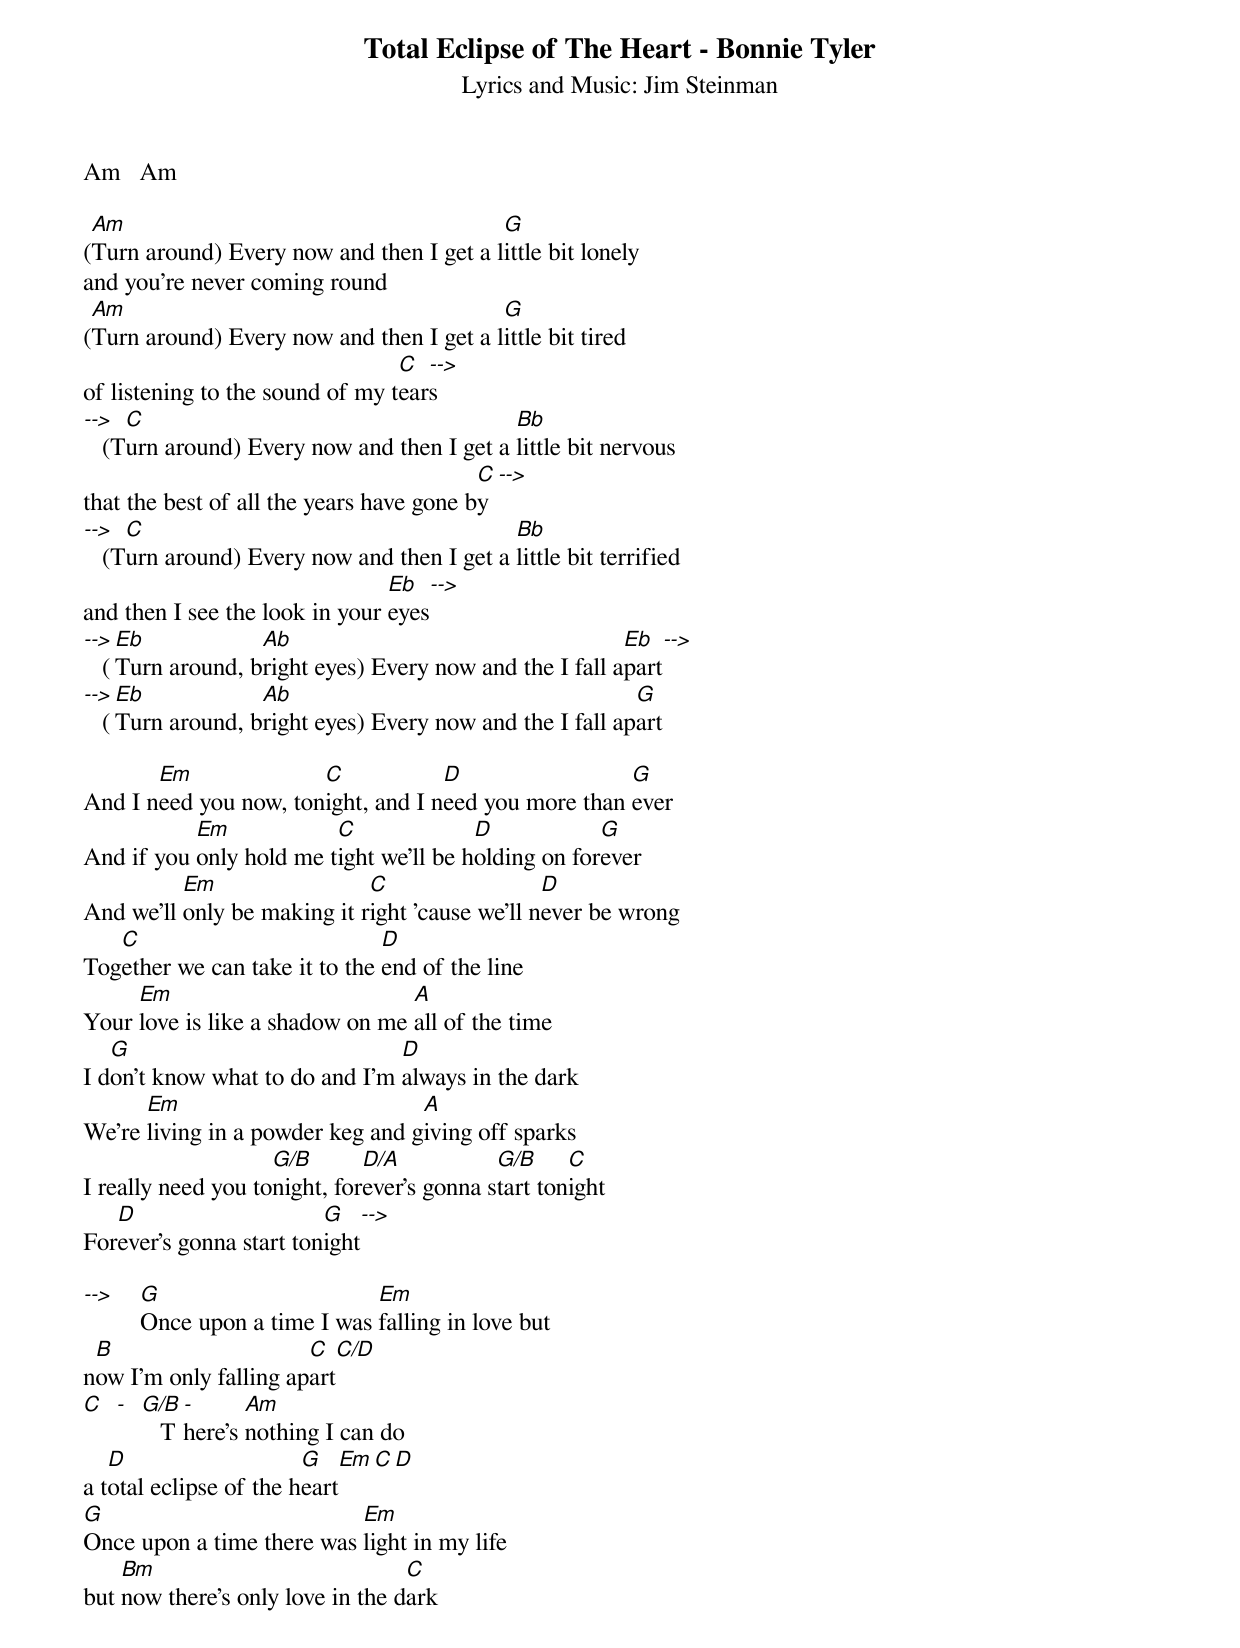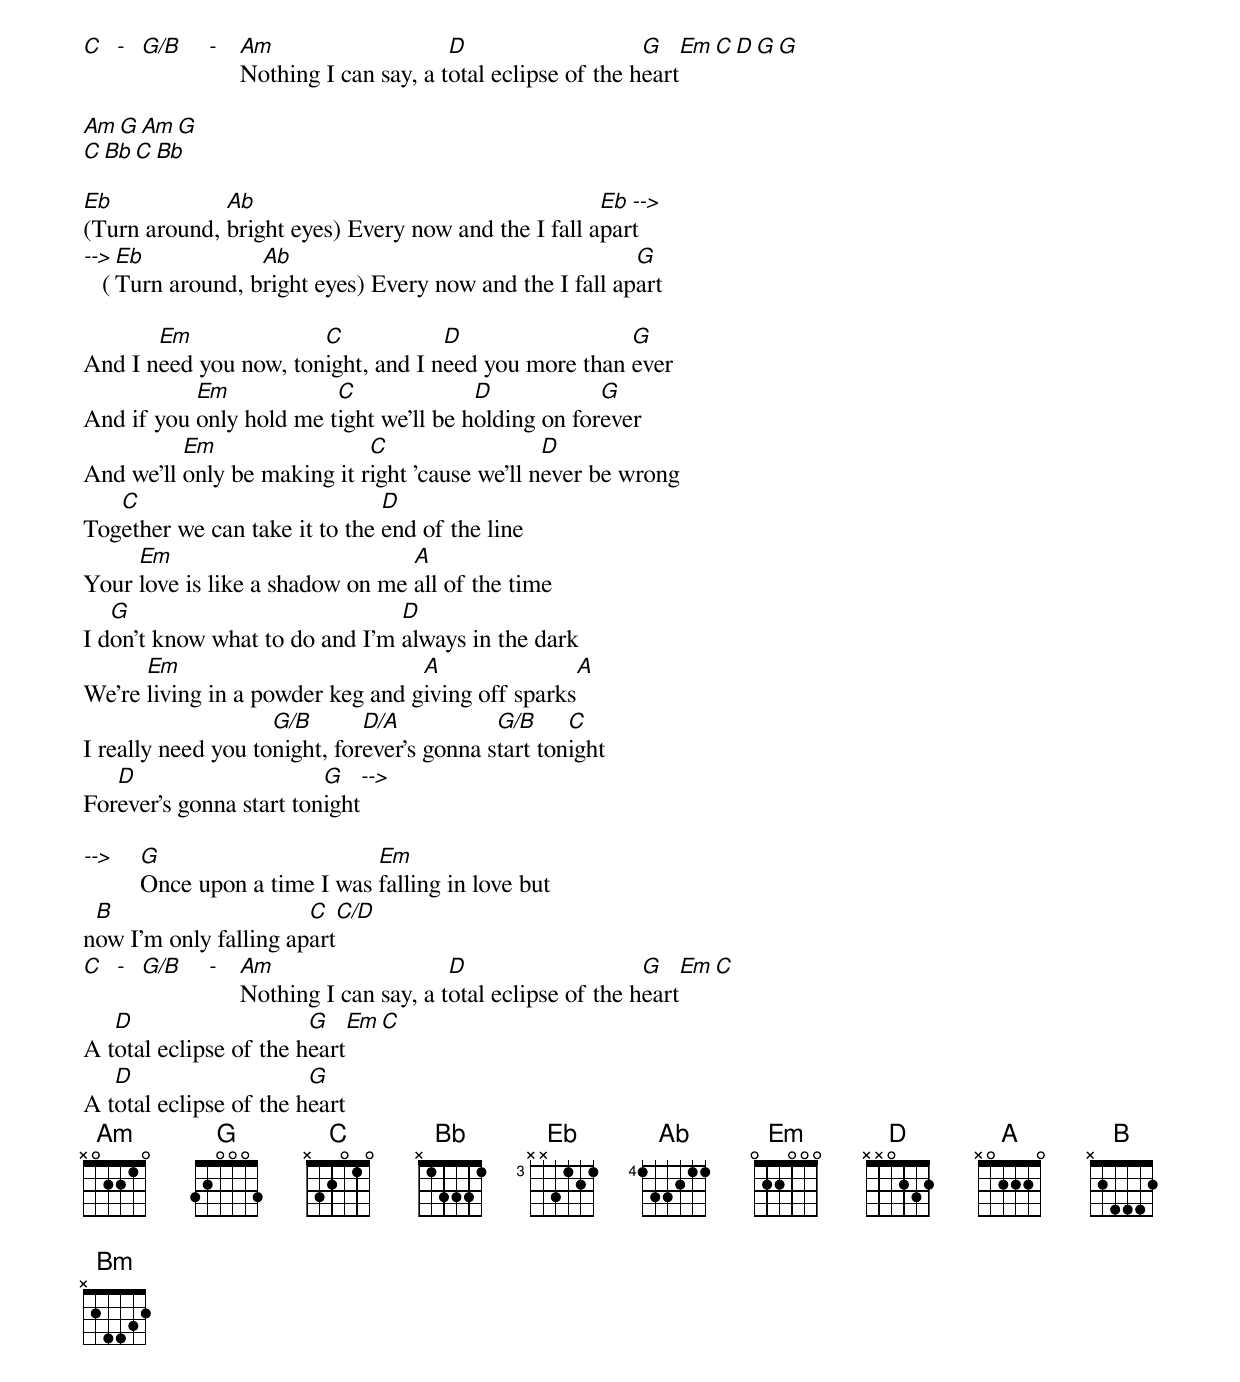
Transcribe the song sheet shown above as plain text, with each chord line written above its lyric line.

Total Eclipse of The Heart - Bonnie Tyler
Lyrics and Music: Jim Steinman

Am   Am

 Am                                       G
(Turn around) Every now and then I get a little bit lonely
and you're never coming round
 Am                                       G
(Turn around) Every now and then I get a little bit tired
                                 C  -->
of listening to the sound of my tears
-->  C                                      Bb
   (Turn around) Every now and then I get a little bit nervous
                                          C  -->
that the best of all the years have gone by
-->  C                                      Bb
   (Turn around) Every now and then I get a little bit terrified
                                Eb  -->
and then I see the look in your eyes
--> Eb            Ab                                    Eb  -->
   (Turn around, bright eyes) Every now and the I fall apart
--> Eb            Ab                                     G
   (Turn around, bright eyes) Every now and the I fall apart

       Em              C            D                 G
And I need you now, tonight, and I need you more than ever
           Em            C              D            G
And if you only hold me tight we'll be holding on forever
          Em                 C                  D
And we'll only be making it right 'cause we'll never be wrong
   C                           D
Together we can take it to the end of the line
     Em                          A
Your love is like a shadow on me all of the time
   G                            D
I don't know what to do and I'm always in the dark
      Em                          A
We're living in a powder keg and giving off sparks
                    G/B       D/A           G/B     C
I really need you tonight, forever's gonna start tonight
   D                     G   -->
Forever's gonna start tonight

--> G                      Em
    Once upon a time I was falling in love but
 B                     C    C/D
now I'm only falling apart
C - G/B -      Am
       There's nothing I can do
   D                    G    Em   C   D
a total eclipse of the heart
G                          Em
Once upon a time there was light in my life
    Bm                            C
but now there's only love in the dark
C - G/B -  Am                    D                    G    Em   C   D   G  G
           Nothing I can say, a total eclipse of the heart

Am   G   Am   G
C   Bb   C   Bb

Eb            Ab                                     Eb -->
(Turn around, bright eyes) Every now and the I fall apart
--> Eb            Ab                                     G
   (Turn around, bright eyes) Every now and the I fall apart

       Em              C            D                 G
And I need you now, tonight, and I need you more than ever
           Em            C              D            G
And if you only hold me tight we'll be holding on forever
          Em                 C                  D
And we'll only be making it right 'cause we'll never be wrong
   C                           D
Together we can take it to the end of the line
     Em                          A
Your love is like a shadow on me all of the time
   G                            D
I don't know what to do and I'm always in the dark
      Em                          A                 A
We're living in a powder keg and giving off sparks
                    G/B       D/A           G/B     C
I really need you tonight, forever's gonna start tonight
   D                     G   -->
Forever's gonna start tonight

--> G                      Em
    Once upon a time I was falling in love but
 B                     C    C/D
now I'm only falling apart
C - G/B -  Am                    D                    G    Em   C
           Nothing I can say, a total eclipse of the heart
   D                    G    Em   C
A total eclipse of the heart
   D                    G
A total eclipse of the heart
